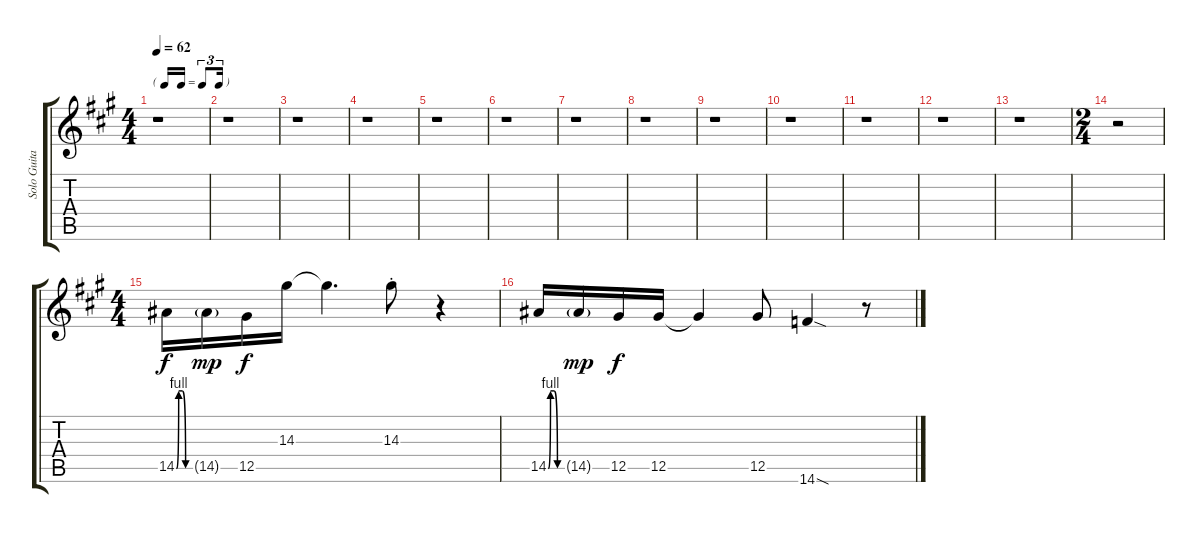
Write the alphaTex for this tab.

\track ("Solo Guitar" "Solo Guita") {instrument overdrivenguitar}
\staff {score tabs}
\tuning (Eb4 Bb3 Gb3 Db3 Ab2 Eb2) {hide}
\ts (4 4)
\tf triplet16th
\tempo 62
\clef g2
\ks a
r.1{dy f} |
r.1 |
r.1 |
r.1 |
r.1 |
r.1 |
r.1 |
r.1 |
r.1 |
r.1 |
r.1 |
r.1 |
r.1 |
\ts (2 4)
r.2 |
\ts (4 4)
14.5{be (custom 0 0 10 4 25 4 40 0 60 0)}.16 14.5{g}.16{dy mp} 12.5.16{dy f} 14.3.16 14.3{t}.4{d} 14.3{st}.8 r.4 |
14.5{be (custom 0 0 10 4 25 4 40 0 60 0)}.16 14.5{g}.16{dy mp} 12.5.16{dy f} 12.5.16 12.5{t}.4 12.5.8 14.6{sod}.4 r.8
